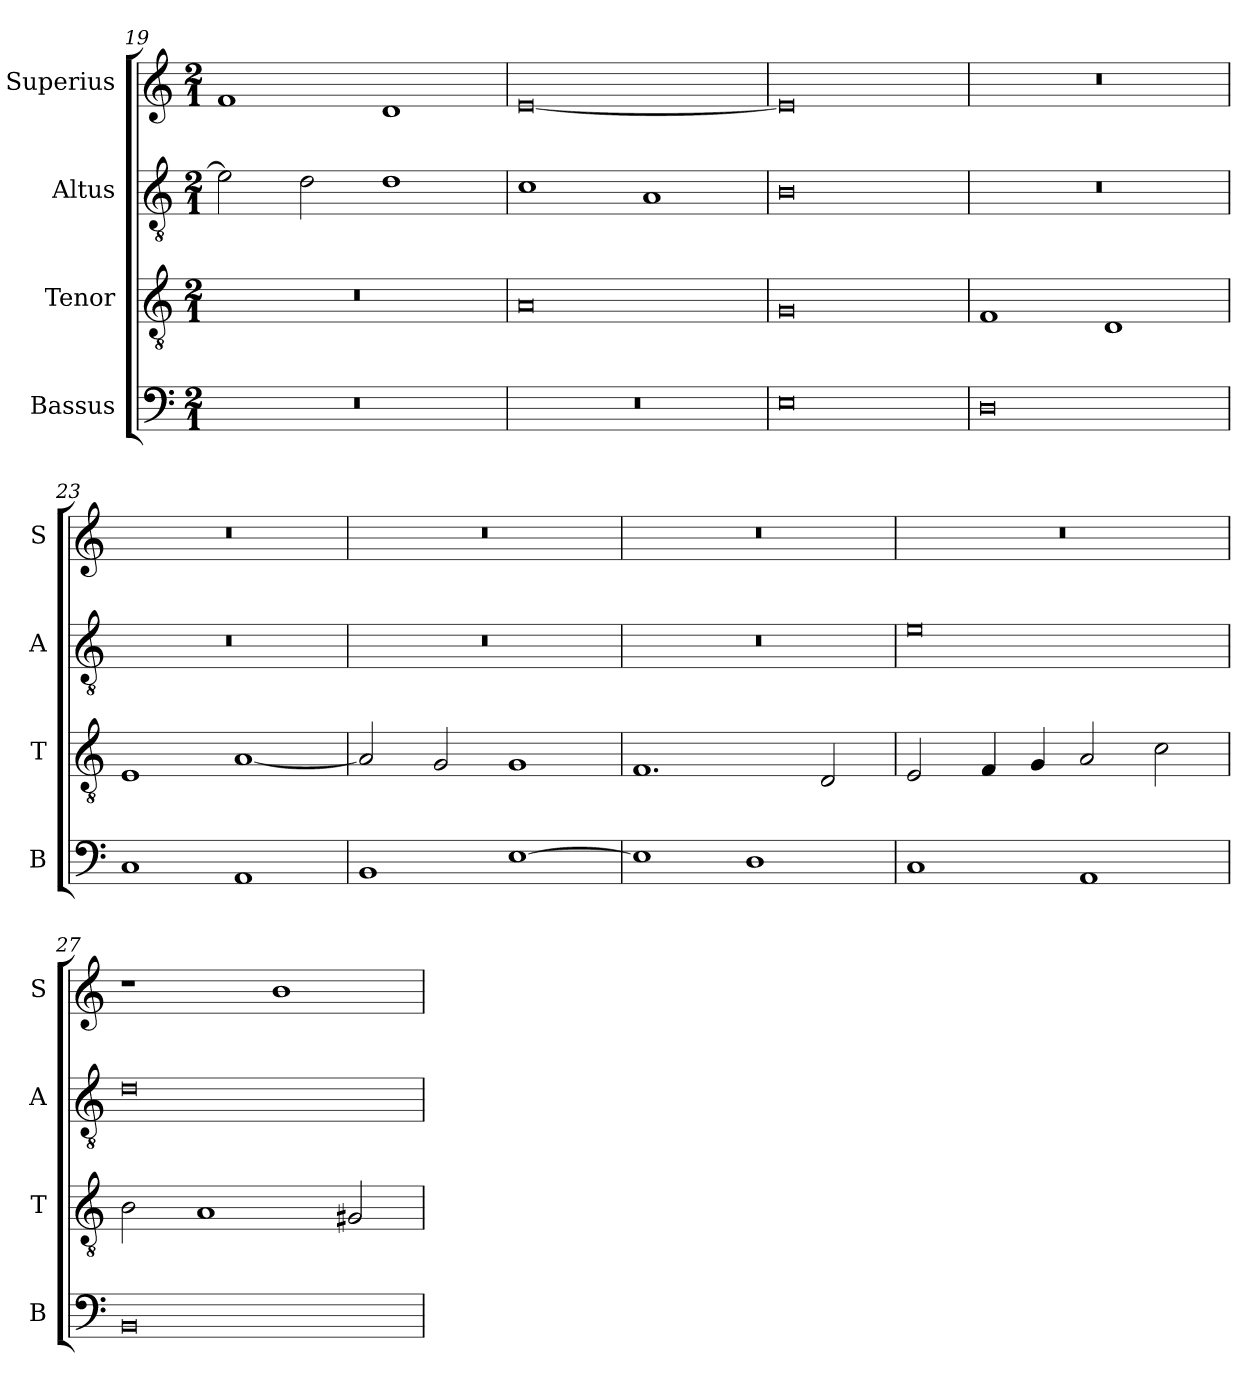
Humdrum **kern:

**kern	**kern	**kern	**kern
*part4	*part3	*part2	*part1
*staff4	*staff3	*staff2	*staff1
*I"Bassus	*I"Tenor	*I"Altus	*I"Superius
*I'B	*I'T	*I'A	*I'S
*clefF4	*clefGv2	*clefGv2	*clefG2
*k[]	*k[]	*k[]	*k[]
*M2/1	*M2/1	*M2/1	*M2/1
=19	=19	=19	=19
0r	0r	2e\]	1f
.	.	2d\	.
.	.	1d	1d
=20	=20	=20	=20
0r	0A	1c	[0e
.	.	1A	.
=21	=21	=21	=21
0E	0G	0B	0e]
=22	=22	=22	=22
0D	1F	0r	0r
.	1D	.	.
=23	=23	=23	=23
1C	1E	0r	0r
1AA	[1A	.	.
=24	=24	=24	=24
1BB	2A/]	0r	0r
.	2G/	.	.
[1E	1G	.	.
=25	=25	=25	=25
1E]	1.F	0r	0r
1D	.	.	.
.	2D/	.	.
=26	=26	=26	=26
1C	2E/	0e	0r
.	4F/	.	.
.	4G/	.	.
1AA	2A/	.	.
.	2c\	.	.
=27	=27	=27	=27
0BB	2B\	0d	1r
.	1A	.	.
.	.	.	1b
.	2G#X/	.	.
=	=	=	=
*-	*-	*-	*-
